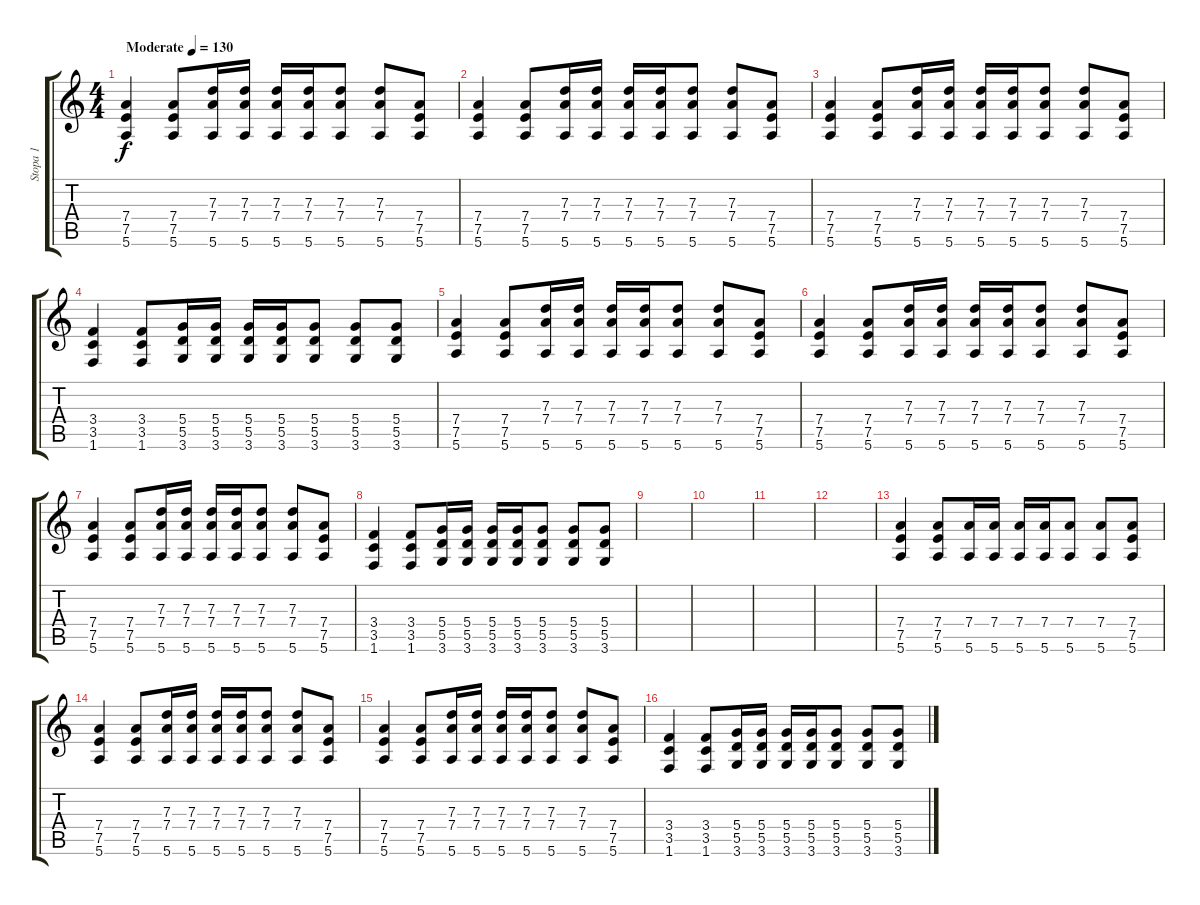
\track ("Stopa 1" "Stopa 1") {instrument overdrivenguitar}
\staff {score tabs}
\tuning (E4 B3 G3 D3 A2 E2) {hide}
\ts (4 4)
\tempo (130 "Moderate")
\clef g2
\ks c
(7.4 7.5 5.6).4{dy f instrument overdrivenguitar} (7.4 7.5 5.6).8 (7.3 7.4 5.6).16 (7.3 7.4 5.6).16 (7.3 7.4 5.6).16 (7.3 7.4 5.6).16 (7.3 7.4 5.6).8 (7.3 7.4 5.6).8 (7.4 7.5 5.6).8 |
(7.4 7.5 5.6).4 (7.4 7.5 5.6).8 (7.3 7.4 5.6).16 (7.3 7.4 5.6).16 (7.3 7.4 5.6).16 (7.3 7.4 5.6).16 (7.3 7.4 5.6).8 (7.3 7.4 5.6).8 (7.4 7.5 5.6).8 |
(7.4 7.5 5.6).4 (7.4 7.5 5.6).8 (7.3 7.4 5.6).16 (7.3 7.4 5.6).16 (7.3 7.4 5.6).16 (7.3 7.4 5.6).16 (7.3 7.4 5.6).8 (7.3 7.4 5.6).8 (7.4 7.5 5.6).8 |
(3.4 3.5 1.6).4 (3.4 3.5 1.6).8 (5.4 5.5 3.6).16 (5.4 5.5 3.6).16 (5.4 5.5 3.6).16 (5.4 5.5 3.6).16 (5.4 5.5 3.6).8 (5.4 5.5 3.6).8 (5.4 5.5 3.6).8 |
(7.4 7.5 5.6).4 (7.4 7.5 5.6).8 (7.3 7.4 5.6).16 (7.3 7.4 5.6).16 (7.3 7.4 5.6).16 (7.3 7.4 5.6).16 (7.3 7.4 5.6).8 (7.3 7.4 5.6).8 (7.4 7.5 5.6).8 |
(7.4 7.5 5.6).4 (7.4 7.5 5.6).8 (7.3 7.4 5.6).16 (7.3 7.4 5.6).16 (7.3 7.4 5.6).16 (7.3 7.4 5.6).16 (7.3 7.4 5.6).8 (7.3 7.4 5.6).8 (7.4 7.5 5.6).8 |
(7.4 7.5 5.6).4 (7.4 7.5 5.6).8 (7.3 7.4 5.6).16 (7.3 7.4 5.6).16 (7.3 7.4 5.6).16 (7.3 7.4 5.6).16 (7.3 7.4 5.6).8 (7.3 7.4 5.6).8 (7.4 7.5 5.6).8 |
(3.4 3.5 1.6).4 (3.4 3.5 1.6).8 (5.4 5.5 3.6).16 (5.4 5.5 3.6).16 (5.4 5.5 3.6).16 (5.4 5.5 3.6).16 (5.4 5.5 3.6).8 (5.4 5.5 3.6).8 (5.4 5.5 3.6).8 |
|
|
|
|
(7.4 7.5 5.6).4 (7.4 7.5 5.6).8 (7.4 5.6).16 (7.4 5.6).16 (7.4 5.6).16 (7.4 5.6).16 (7.4 5.6).8 (7.4 5.6).8 (7.4 7.5 5.6).8 |
(7.4 7.5 5.6).4 (7.4 7.5 5.6).8 (7.3 7.4 5.6).16 (7.3 7.4 5.6).16 (7.3 7.4 5.6).16 (7.3 7.4 5.6).16 (7.3 7.4 5.6).8 (7.3 7.4 5.6).8 (7.4 7.5 5.6).8 |
(7.4 7.5 5.6).4 (7.4 7.5 5.6).8 (7.3 7.4 5.6).16 (7.3 7.4 5.6).16 (7.3 7.4 5.6).16 (7.3 7.4 5.6).16 (7.3 7.4 5.6).8 (7.3 7.4 5.6).8 (7.4 7.5 5.6).8 |
(3.4 3.5 1.6).4 (3.4 3.5 1.6).8 (5.4 5.5 3.6).16 (5.4 5.5 3.6).16 (5.4 5.5 3.6).16 (5.4 5.5 3.6).16 (5.4 5.5 3.6).8 (5.4 5.5 3.6).8 (5.4 5.5 3.6).8
